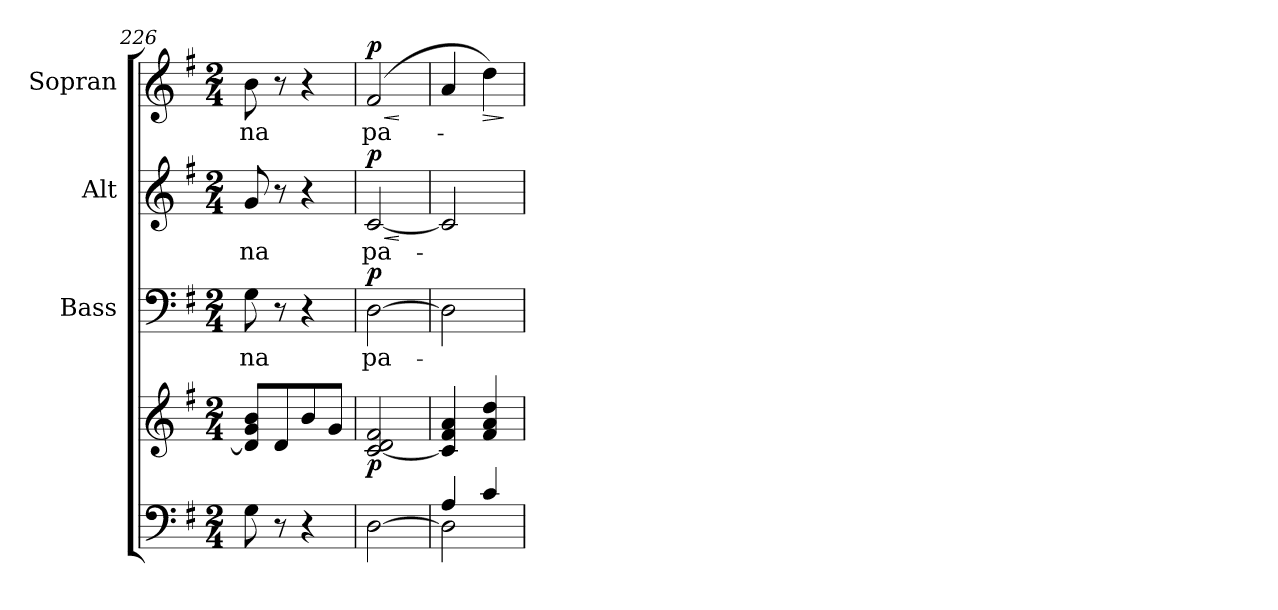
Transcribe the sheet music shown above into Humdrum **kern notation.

**kern	**kern	**dynam	**kern	**text	**dynam	**kern	**text	**dynam	**kern	**text	**dynam
*part4	*part4	*part4	*part3	*part3	*part3	*part2	*part2	*part2	*part1	*part1	*part1
*staff5	*staff4	*staff4/5	*staff3	*staff3	*staff3	*staff2	*staff2	*staff2	*staff1	*staff1	*staff1
*	*	*	*I"Bass	*	*	*I"Alt	*	*	*I"Sopran	*	*
*	*	*	*I'B.	*	*	*I'A.	*	*	*I'S.	*	*
*clefF4	*clefG2	*	*clefF4	*	*	*clefG2	*	*	*clefG2	*	*
*k[f#]	*k[f#]	*	*k[f#]	*	*	*k[f#]	*	*	*k[f#]	*	*
*G:	*G:	*	*G:	*	*	*G:	*	*	*G:	*	*
*M2/4	*M2/4	*	*M2/4	*	*	*M2/4	*	*	*M2/4	*	*
=226	=226	=226	=226	=226	=226	=226	=226	=226	=226	=226	=226
!	!	!	!	!LO:LY:b	!	!	!LO:LY:b	!	!	!LO:LY:b	!
8G\	8d/] 8g/ 8b/L	.	8G\	-na	.	8g/	-na	.	8b\	-na	.
8r	8d/	.	8r	.	.	8r	.	.	8r	.	.
4r	8b/	.	4r	.	.	4r	.	.	4r	.	.
.	8g/J	.	.	.	.	.	.	.	.	.	.
=227	=227	=227	=227	=227	=227	=227	=227	=227	=227	=227	=227
!	!	!LO:DY:b	!	!LO:LY:b	!LO:DY:a	!	!LO:LY:b	!LO:HP:b	!	!LO:LY:b	!LO:HP:b
!	!	!	!	!	!	!	!	!LO:DY:n=1:a	!	!	!LO:DY:n=1:b
[2D\	[2c/ 2d/ 2f#/	p	[2D\	pa-	p	[2c/	pa-	< p	(2f#/	pa-	< p
.	.	.	.	.	.	.	.	[	.	.	[
=228	=228	=228	=228	=228	=228	=228	=228	=228	=228	=228	=228
*^	*	*	*	*	*	*	*	*	*	*	*
4A/	2D\]	4c/] 4f#/ 4a/	.	2D\]	.	.	2c/]	.	.	4a/	.	.
!	!	!	!	!	!	!	!	!	!	!	!	!LO:HP:b
4c/	.	4f#/ 4a/ 4dd/	.	.	.	.	.	.	.	4dd\)	.	>
*v	*v	*	*	*	*	*	*	*	*	*	*	*
.	.	.	.	.	.	.	.	.	.	.	]
=	=	=	=	=	=	=	=	=	=	=	=
*-	*-	*-	*-	*-	*-	*-	*-	*-	*-	*-	*-
